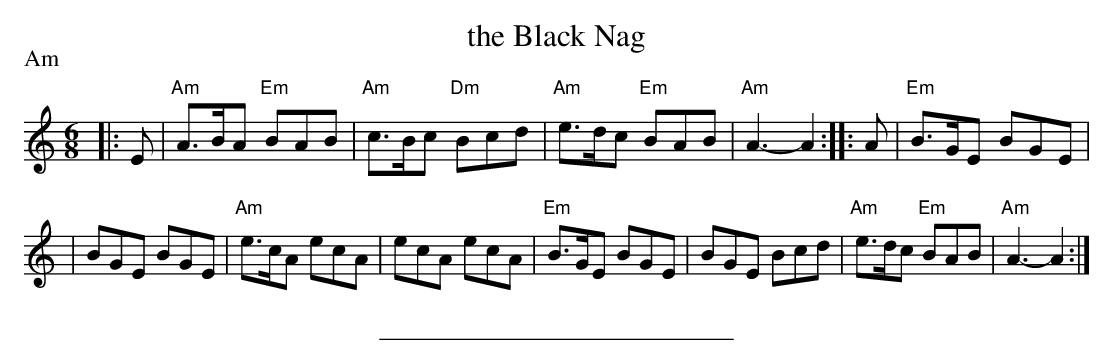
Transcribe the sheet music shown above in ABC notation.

X:1
T: the Black Nag
M: 6/8
L: 1/8
P: Am
K: Am
|: E \
| "Am"A>BA "Em"BAB | "Am"c>Bc "Dm"Bcd | "Am"e>dc "Em"BAB | "Am"A3- A2 :: A | "Em"B>GE BGE |
| BGE BGE | "Am"e>cA ecA | ecA ecA | "Em"B>GE BGE | BGE Bcd | "Am"e>dc "Em"BAB | "Am"A3- A2 :|
